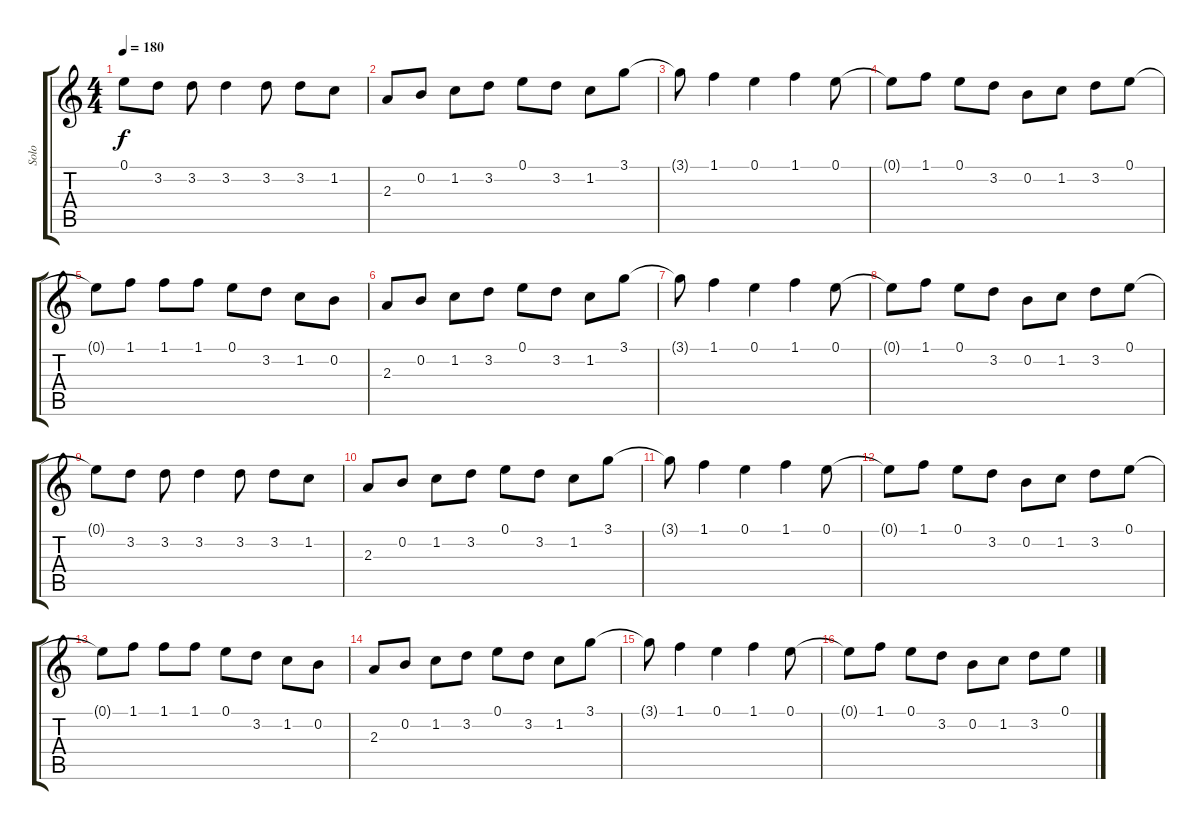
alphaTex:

\track ("Solo" "Solo") {instrument electricguitarclean}
\staff {score tabs}
\tuning (E4 B3 G3 D3 A2 E2) {hide}
\ts (4 4)
\tempo 180
\clef g2
\ks c
0.1{t}.8{dy f} 3.2.8 3.2.8 3.2.4 3.2.8 3.2.8 1.2.8 |
2.3.8 0.2.8 1.2.8 3.2.8 0.1.8 3.2.8 1.2.8 3.1.8 |
3.1{t}.8 1.1.4 0.1.4 1.1.4 0.1.8 |
0.1{t}.8 1.1.8 0.1.8 3.2.8 0.2.8 1.2.8 3.2.8 0.1.8 |
0.1{t}.8 1.1.8 1.1.8 1.1.8 0.1.8 3.2.8 1.2.8 0.2.8 |
2.3.8 0.2.8 1.2.8 3.2.8 0.1.8 3.2.8 1.2.8 3.1.8 |
3.1{t}.8 1.1.4 0.1.4 1.1.4 0.1.8 |
0.1{t}.8 1.1.8 0.1.8 3.2.8 0.2.8 1.2.8 3.2.8 0.1.8 |
0.1{t}.8 3.2.8 3.2.8 3.2.4 3.2.8 3.2.8 1.2.8 |
2.3.8 0.2.8 1.2.8 3.2.8 0.1.8 3.2.8 1.2.8 3.1.8 |
3.1{t}.8 1.1.4 0.1.4 1.1.4 0.1.8 |
0.1{t}.8 1.1.8 0.1.8 3.2.8 0.2.8 1.2.8 3.2.8 0.1.8 |
0.1{t}.8 1.1.8 1.1.8 1.1.8 0.1.8 3.2.8 1.2.8 0.2.8 |
2.3.8 0.2.8 1.2.8 3.2.8 0.1.8 3.2.8 1.2.8 3.1.8 |
3.1{t}.8 1.1.4 0.1.4 1.1.4 0.1.8 |
0.1{t}.8 1.1.8 0.1.8 3.2.8 0.2.8 1.2.8 3.2.8 0.1.8
